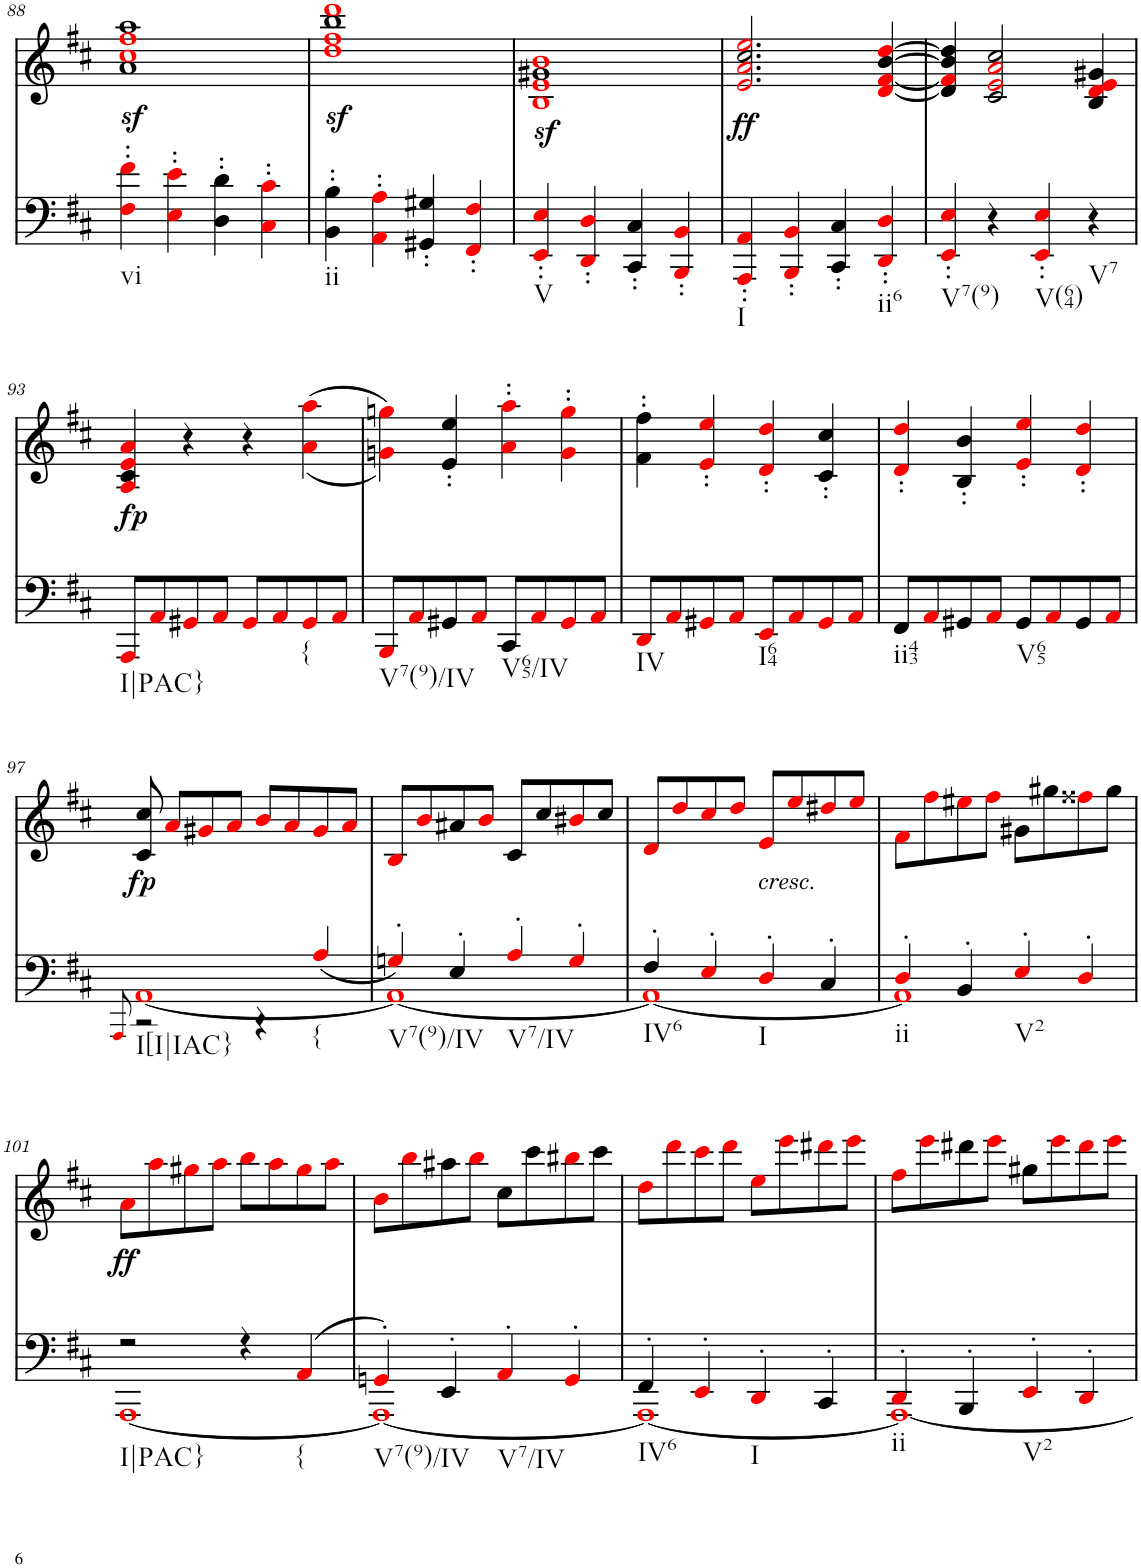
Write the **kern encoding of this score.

**kern	**kern	**text	**dynam
*part2	*part1	*part1	*part1
*staff2	*staff1	*staff1	*staff1
*I"piano	*I"piano	*	*
*I'Pno	*I'Pno	*	*
!!LO:PB:g=z
*clefF4	*clefG2	*	*
*k[f#c#]	*k[f#c#]	*	*
*D:	*D:	*	*
*M4/4	*M4/4	*	*
=88	=88	=88	=88
!LO:TX:b:t=vi	!	!	!
4F#i\' 4f#i\'	1az< 1cc#iz< 1ff#iz< 1aaz<	.	.
4Ei\' 4ei\'	.	.	.
4D\' 4d\'	.	.	.
4C#i\' 4c#i\'	.	.	.
=89	=89	=89	=89
!LO:TX:b:t=ii	!	!	!
4BB\' 4B\'	1ddiz< 1ff#iz< 1bbz< 1dddiz<	.	.
4AAi\' 4Ai\'	.	.	.
4GG#X/' 4G#X/'	.	.	.
4FF#i/' 4F#i/'	.	.	.
=90	=90	=90	=90
!LO:TX:b:t=V	!	!	!
4EEi/' 4Ei/'	1Biz< 1eiz< 1g#Xz< 1biz<	.	.
4DDi/' 4Di/'	.	.	.
4CC#/' 4C#/'	.	.	.
4BBBi/' 4BBi/'	.	.	.
=91	=91	=91	=91
!LO:TX:b:t=I	!	!	!
!	!	!LO:LY:b	!LO:DY:b
4AAAi/' 4AAi/'	2.ei/ 2.ai/ 2.cc#/ 2.eei/	ff	ff
4BBBi/' 4BBi/'	.	.	.
4CC#/' 4C#/'	.	.	.
!LO:TX:b:t=ii6	!	!	!
4DDi/' 4Di/'	[4di/ [4f#i/ [4b/ [4ddi/	.	.
=92	=92	=92	=92
!LO:TX:b:t=V7(9)	!	!	!
4EEi/' 4Ei/'	4d/] 4f#i/] 4b/] 4dd/]	.	.
4r	2c#/ 2ei/ 2ai/ 2cc#/	.	.
!LO:TX:b:t=V(64)	!	!	!
4EEi/' 4Ei/'	.	.	.
!LO:TX:b:t=V7	!	!	!
4r	4B/ 4di/ 4ei/ 4g#X/	.	.
!!LO:LB:g=z
=93	=93	=93	=93
!LO:TX:b:t=I|PAC}	!	!	!
!	!	!LO:LY:b	!LO:DY:b
8AAAi/L	4Ai/ 4c#/ 4ei/ 4ai/	fp	fp
8AAi/	.	.	.
8GG#Xi/	4r	.	.
8AAi/J	.	.	.
8GG#i/L	4r	.	.
8AAi/	.	.	.
!LO:TX:b:t={	!	!	!
8GG#i/	(<(4ai\ 4aai\	.	.
8AAi/J	.	.	.
=94	=94	=94	=94
!LO:TX:b:t=V7(9)/IV	!	!	!
8BBBi/L	4gni\ 4ggni\))	.	.
8AAi/	.	.	.
8GG#X/	4e/' 4ee/'	.	.
8AAi/J	.	.	.
!LO:TX:b:t=V65/IV	!	!	!
8CC#/L	4ai\' 4aai\'	.	.
8AAi/	.	.	.
8GG#i/	4gi\' 4ggi\'	.	.
8AAi/J	.	.	.
=95	=95	=95	=95
!LO:TX:b:t=IV	!	!	!
8DDi/L	4f#\' 4ff#\'	.	.
8AAi/	.	.	.
8GG#Xi/	4ei/' 4eei/'	.	.
8AAi/J	.	.	.
!LO:TX:b:t=I64	!	!	!
8EEi/L	4di/' 4ddi/'	.	.
8AAi/	.	.	.
8GG#i/	4c#/' 4cc#/'	.	.
8AAi/J	.	.	.
=96	=96	=96	=96
!LO:TX:b:t=ii43	!	!	!
8FF#/L	4di/' 4ddi/'	.	.
8AAi/	.	.	.
8GG#X/	4B/' 4b/'	.	.
8AAi/J	.	.	.
!LO:TX:b:t=V65	!	!	!
8GG#/L	4ei/' 4eei/'	.	.
8AAi/	.	.	.
8GG#/	4di/' 4ddi/'	.	.
8AAi/J	.	.	.
!!LO:LB:g=z
=97	=97	=97	=97
8qAAAi/	.	.	.
*^	*	*	*
!LO:TX:b:t=I[I|IAC}	!	!	!	!
!LO:TX:b:t={	!	!	!	!
!	!	!	!LO:LY:b	!LO:DY:b
[<1AAi	2r	8c#/ 8cc#/	fp	fp
.	.	8ai/L	.	.
.	.	8g#Xi/	.	.
.	.	8ai/J	.	.
.	4r	8bi/L	.	.
.	.	8ai/	.	.
.	(4Ai/	8g#i/	.	.
.	.	8ai/J	.	.
=98	=98	=98	=98	=98
!LO:TX:b:t=V7(9)/IV	!	!	!	!
4Gn'i/)	1AAi_	8Bi/L	.	.
.	.	8bi/	.	.
4E'/	.	8a#X/	.	.
.	.	8bi/J	.	.
!LO:TX:b:t=V7/IV	!	!	!	!
4A'i/	.	8c#/L	.	.
.	.	8cc#/	.	.
4G'i/	.	8b#Xi/	.	.
.	.	8cc#/J	.	.
=99	=99	=99	=99	=99
!LO:TX:b:t=IV6	!	!	!	!
4F#'/	1AAi_	8di/L	.	.
.	.	8ddi/	.	.
4E'i/	.	8cc#i/	.	.
.	.	8ddi/J	.	.
!	!	!LO:TX:b:i:t=cresc.	!	!
!LO:TX:b:t=I	!	!	!	!
!	!	!	!LO:LY:b	!
4D'i/	.	8ei/L	<	.
.	.	8eei/	.	.
4C#'/	.	8dd#Xi/	.	.
.	.	8eei/J	.	.
=100	=100	=100	=100	=100
!LO:TX:b:t=ii	!	!	!	!
4D'i/	1AAi]	8f#i\L	.	.
.	.	8ff#i\	.	.
4BB'/	.	8ee#Xi\	.	.
.	.	8ff#i\J	.	.
!LO:TX:b:t=V2	!	!	!	!
4E'i/	.	8g#X\L	.	.
.	.	8gg#X\	.	.
4D'i/	.	8ff##Xi\	.	.
.	.	8gg#\J	.	.
!!LO:LB:g=z
=101	=101	=101	=101	=101
!LO:TX:b:t=I|PAC}	!	!	!	!
!	!	!	!LO:LY:b	!LO:DY:b
2r	[1AAAi	8ai\L	ff	ff
.	.	8aai\	.	.
.	.	8gg#Xi\	.	.
.	.	8aai\J	.	.
4r	.	8bbi\L	.	.
.	.	8aai\	.	.
!LO:TX:b:t={	!	!	!	!
(4AAi/	.	8gg#i\	.	.
.	.	8aai\J	.	.
=102	=102	=102	=102	=102
!LO:TX:b:t=V7(9)/IV	!	!	!	!
4GGn'i/)	1AAAi_	8bi\L	.	.
.	.	8bbi\	.	.
4EE'/	.	8aa#X\	.	.
.	.	8bbi\J	.	.
!LO:TX:b:t=V7/IV	!	!	!	!
4AA'i/	.	8cc#\L	.	.
.	.	8ccc#\	.	.
4GG'i/	.	8bb#Xi\	.	.
.	.	8ccc#\J	.	.
=103	=103	=103	=103	=103
!LO:TX:b:t=IV6	!	!	!	!
4FF#'/	1AAAi_	8ddi\L	.	.
.	.	8dddi\	.	.
4EE'i/	.	8ccc#i\	.	.
.	.	8dddi\J	.	.
!LO:TX:b:t=I	!	!	!	!
4DD'i/	.	8eei\L	.	.
.	.	8eeei\	.	.
4CC#'/	.	8ddd#Xi\	.	.
.	.	8eeei\J	.	.
=104	=104	=104	=104	=104
!LO:TX:b:t=ii	!	!	!	!
4DD'i/	1AAAi_	8ff#i\L	.	.
.	.	8eeei\	.	.
4BBB'/	.	8ddd#X\	.	.
.	.	8eeei\J	.	.
!LO:TX:b:t=V2	!	!	!	!
4EE'i/	.	8gg#X\L	.	.
.	.	8eeei\	.	.
4DD'i/	.	8ddd#i\	.	.
.	.	8eeei\J	.	.
*v	*v	*	*	*
=	=	=	=
*-	*-	*-	*-
